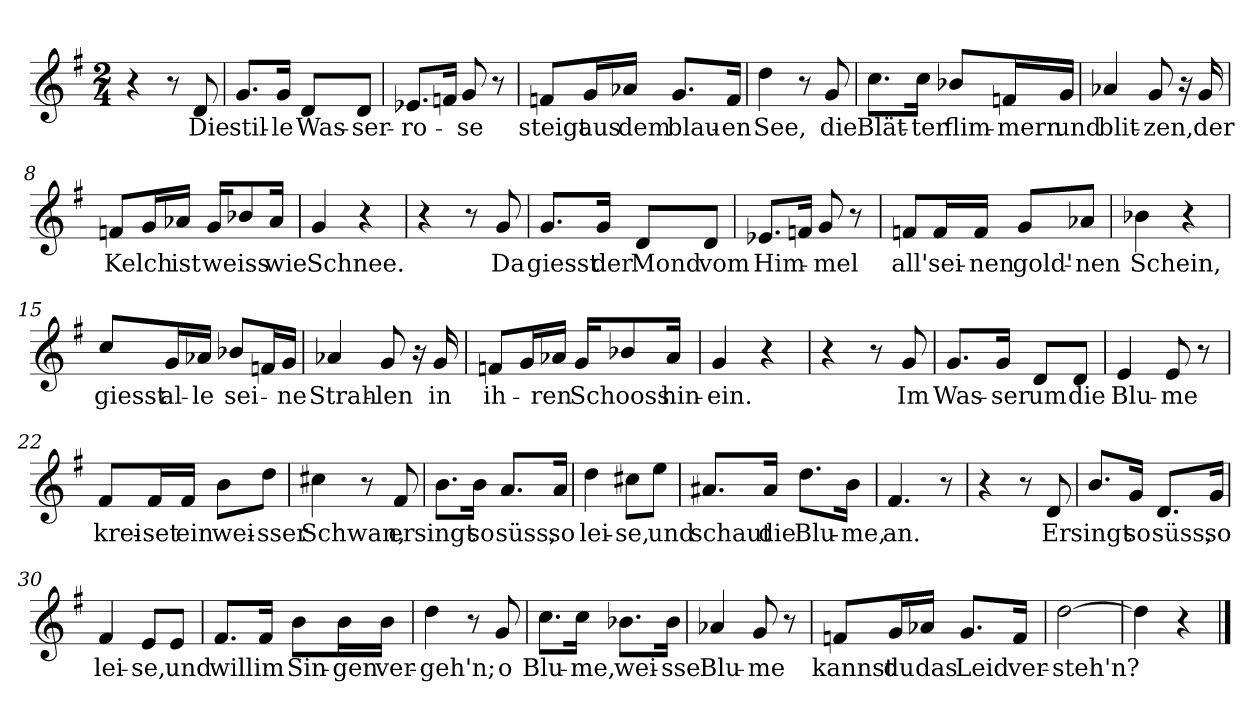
**kern	**text
*part1	*part1
*staff1	*staff1
*clefG2	*
*k[f#]	*
*M2/4	*
=1	=1
4r	.
8r	.
!	!LO:LY:b
8d/	Die
=2	=2
!	!LO:LY:b
8.g/L	stil-
!	!LO:LY:b
16g/Jk	-le
!	!LO:LY:b
8d/L	Was-
!	!LO:LY:b
8d/J	-ser-
=3	=3
!	!LO:LY:b
8.e-X/L	-ro-
16fn/Jk	.
!	!LO:LY:b
8g/	-se
8r	.
=4	=4
!	!LO:LY:b
8fn/L	steigt
!	!LO:LY:b
16g/L	aus
!	!LO:LY:b
16a-X/JJ	dem
!	!LO:LY:b
8.g/L	blau-
!	!LO:LY:b
16f/Jk	-en
=5	=5
!	!LO:LY:b
4dd\	See,
8r	.
!	!LO:LY:b
8g/	die
=6	=6
!	!LO:LY:b
8.cc\L	Blät-
!	!LO:LY:b
16cc\Jk	-ter
!	!LO:LY:b
8b-X/L	flim-
!	!LO:LY:b
16fn/L	-mern
!	!LO:LY:b
16g/JJ	und
=7	=7
!	!LO:LY:b
4a-X/	blit-
!	!LO:LY:b
8g/	-zen,
16r	.
!	!LO:LY:b
16g/	der
!!LO:LB:g=z
=8	=8
!	!LO:LY:b
8fn/L	Kelch
16g/L	.
!	!LO:LY:b
16a-X/JJ	ist
!	!LO:LY:b
16g/KL	weiss
8b-X/	.
!	!LO:LY:b
16a-/Jk	wie
=9	=9
!	!LO:LY:b
4g/	Schnee.
4r	.
=10	=10
4r	.
8r	.
!	!LO:LY:b
8g/	Da
=11	=11
!	!LO:LY:b
8.g/L	giesst
!	!LO:LY:b
16g/Jk	der
!	!LO:LY:b
8d/L	Mond
!	!LO:LY:b
8d/J	vom
=12	=12
!	!LO:LY:b
8.e-X/L	Him-
16fn/Jk	.
!	!LO:LY:b
8g/	-mel
8r	.
=13	=13
!	!LO:LY:b
8fn/L	all'
!	!LO:LY:b
16f/L	sei-
!	!LO:LY:b
16f/JJ	-nen
!	!LO:LY:b
8g/L	gold'-
!	!LO:LY:b
8a-X/J	-nen
=14	=14
!	!LO:LY:b
4b-X\	Schein,
4r	.
!!LO:LB:g=z
=15	=15
!	!LO:LY:b
8cc/L	giesst
!	!LO:LY:b
16g/L	al-
!	!LO:LY:b
16a-X/JJ	-le
!	!LO:LY:b
8b-X/L	sei-
16fn/L	.
!	!LO:LY:b
16g/JJ	-ne
=16	=16
!	!LO:LY:b
4a-X/	Strah-
!	!LO:LY:b
8g/	-len
16r	.
!	!LO:LY:b
16g/	in
=17	=17
!	!LO:LY:b
8fn/L	ih-
16g/L	.
!	!LO:LY:b
16a-X/JJ	-ren
!	!LO:LY:b
16g/KL	Schooss
8b-X/	.
!	!LO:LY:b
16a-/Jk	hin-
=18	=18
!	!LO:LY:b
4g/	-ein.
4r	.
=19	=19
4r	.
8r	.
!	!LO:LY:b
8g/	Im
=20	=20
!	!LO:LY:b
8.g/L	Was-
!	!LO:LY:b
16g/Jk	-ser
!	!LO:LY:b
8d/L	um
!	!LO:LY:b
8d/J	die
=21	=21
!	!LO:LY:b
4e/	Blu-
!	!LO:LY:b
8e/	-me
8r	.
!!LO:LB:g=z
=22	=22
!	!LO:LY:b
8f#/L	krei-
!	!LO:LY:b
16f#/L	-set
!	!LO:LY:b
16f#/JJ	ein
!	!LO:LY:b
8b\L	wei-
!	!LO:LY:b
8dd\J	-sser
=23	=23
!	!LO:LY:b
4cc#X\	Schwan,
8r	.
!	!LO:LY:b
8f#/	er
=24	=24
!	!LO:LY:b
8.b\L	singt
!	!LO:LY:b
16b\Jk	so
!	!LO:LY:b
8.a/L	süss,
!	!LO:LY:b
16a/Jk	so
=25	=25
!	!LO:LY:b
4dd\	lei-
!	!LO:LY:b
8cc#X\L	-se,
!	!LO:LY:b
8ee\J	und
=26	=26
!	!LO:LY:b
8.a#X/L	schaut
!	!LO:LY:b
16a#/Jk	die
!	!LO:LY:b
8.dd\L	Blu-
!	!LO:LY:b
16b\Jk	-me,
=27	=27
!	!LO:LY:b
4.f#/	an.
8r	.
=28	=28
4r	.
8r	.
!	!LO:LY:b
8d/	Er
=29	=29
!	!LO:LY:b
8.b/L	singt
!	!LO:LY:b
16g/Jk	so
!	!LO:LY:b
8.d/L	süss,
!	!LO:LY:b
16g/Jk	so
!!LO:LB:g=z
=30	=30
!	!LO:LY:b
4f#/	lei-
!	!LO:LY:b
8e/L	-se,
!	!LO:LY:b
8e/J	und
=31	=31
!	!LO:LY:b
8.f#/L	will
!	!LO:LY:b
16f#/Jk	im
!	!LO:LY:b
8b\L	Sin-
!	!LO:LY:b
16b\L	-gen
!	!LO:LY:b
16b\JJ	ver-
=32	=32
!	!LO:LY:b
4dd\	-geh'n;
8r	.
!	!LO:LY:b
8g/	o
=33	=33
!	!LO:LY:b
8.cc\L	Blu-
!	!LO:LY:b
16cc\Jk	-me,
!	!LO:LY:b
8.b-X\L	wei-
!	!LO:LY:b
16b-\Jk	-sse
=34	=34
!	!LO:LY:b
4a-X/	Blu-
!	!LO:LY:b
8g/	-me
8r	.
=35	=35
!	!LO:LY:b
8fn/L	kannst
!	!LO:LY:b
16g/L	du
!	!LO:LY:b
16a-X/JJ	das
!	!LO:LY:b
8.g/L	Leid
!	!LO:LY:b
16f/Jk	ver-
=36	=36
!	!LO:LY:b
[2dd\	-steh'n?
=37	=37
4dd\]	.
4r	.
==	==
*-	*-
